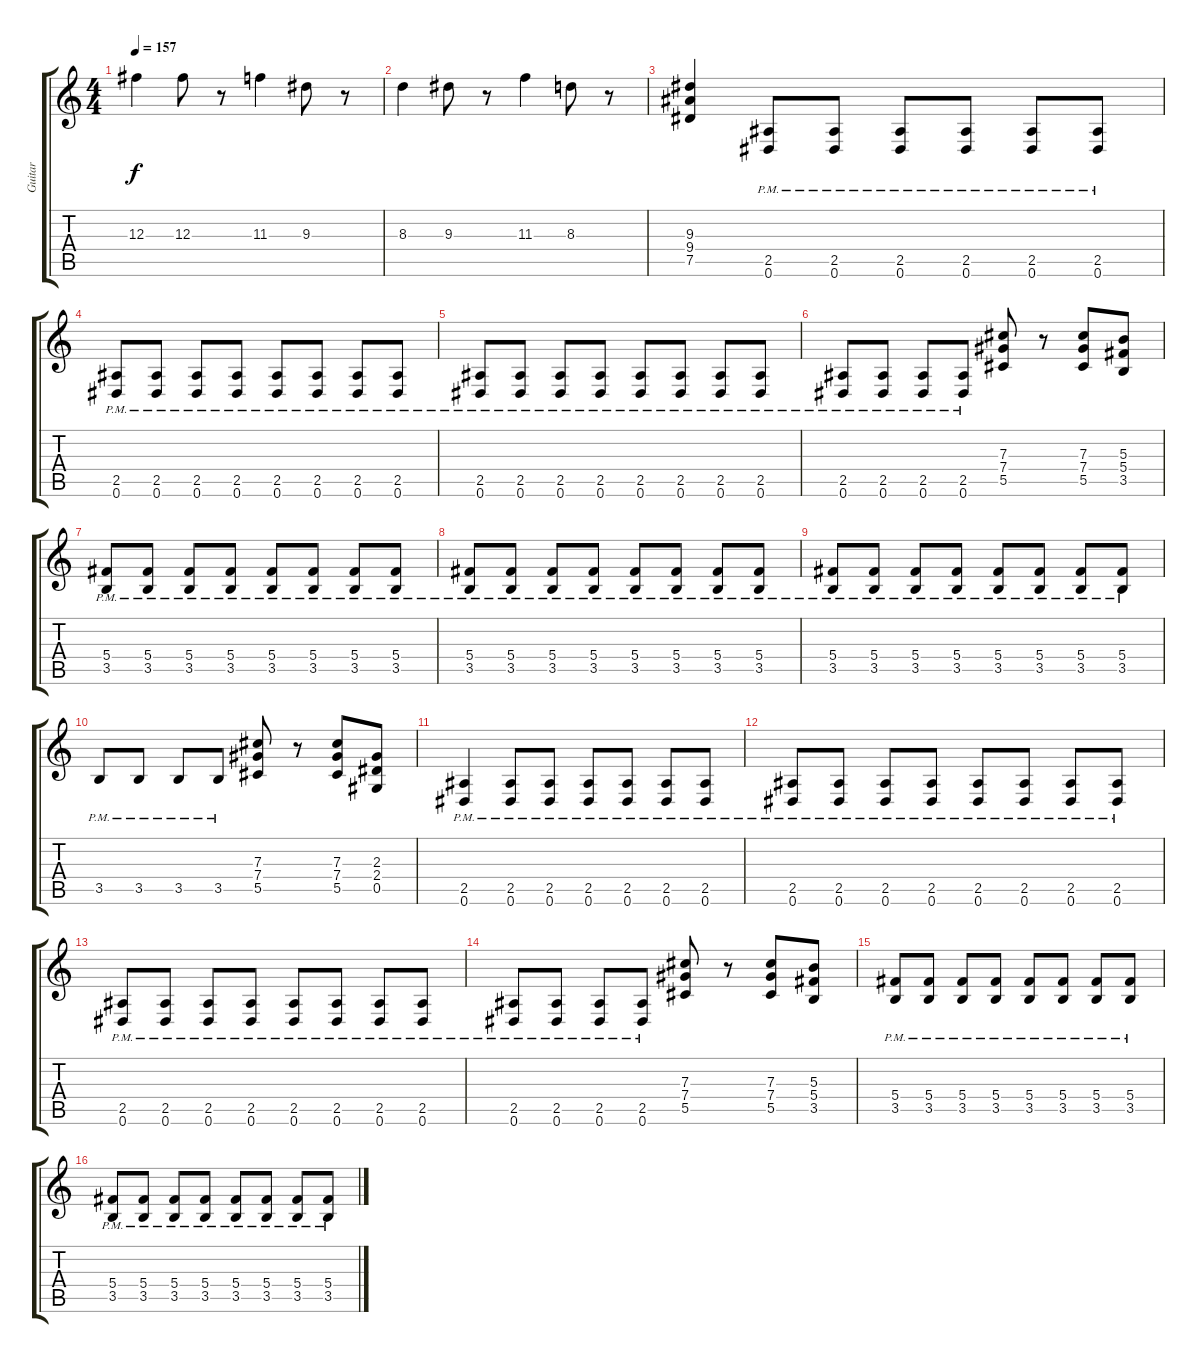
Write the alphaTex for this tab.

\track ("Guitar" "Guitar") {instrument distortionguitar}
\staff {score tabs}
\tuning (Eb4 Bb3 Gb3 Db3 Ab2 Eb2) {hide}
\ts (4 4)
\tempo 157
\clef g2
\ks c
12.3.4{dy f} 12.3.8 r.8 11.3.4 9.3.8 r.8 |
8.3.4 9.3.8 r.8 11.3.4 8.3.8 r.8 |
(9.3 9.4 7.5).4{volume 16} (2.5 0.6{pm}).8 (2.5 0.6{pm}).8 (2.5 0.6{pm}).8 (2.5 0.6{pm}).8 (2.5 0.6{pm}).8 (2.5 0.6{pm}).8 |
(2.5 0.6{pm}).8 (2.5 0.6{pm}).8 (2.5 0.6{pm}).8 (2.5 0.6{pm}).8 (2.5 0.6{pm}).8 (2.5 0.6{pm}).8 (2.5 0.6{pm}).8 (2.5 0.6{pm}).8 |
(2.5 0.6{pm}).8 (2.5 0.6{pm}).8 (2.5 0.6{pm}).8 (2.5 0.6{pm}).8 (2.5 0.6{pm}).8 (2.5 0.6{pm}).8 (2.5 0.6{pm}).8 (2.5 0.6{pm}).8 |
(2.5 0.6{pm}).8 (2.5 0.6{pm}).8 (2.5 0.6{pm}).8 (2.5 0.6{pm}).8 (7.3 7.4 5.5).8 r.8 (7.3 7.4 5.5).8 (5.3 5.4 3.5).8 |
(5.4 3.5{pm}).8 (5.4 3.5{pm}).8 (5.4 3.5{pm}).8 (5.4 3.5{pm}).8 (5.4 3.5{pm}).8 (5.4 3.5{pm}).8 (5.4 3.5{pm}).8 (5.4 3.5{pm}).8 |
(5.4 3.5{pm}).8 (5.4 3.5{pm}).8 (5.4 3.5{pm}).8 (5.4 3.5{pm}).8 (5.4 3.5{pm}).8 (5.4 3.5{pm}).8 (5.4 3.5{pm}).8 (5.4 3.5{pm}).8 |
(5.4 3.5{pm}).8 (5.4 3.5{pm}).8 (5.4 3.5{pm}).8 (5.4 3.5{pm}).8 (5.4 3.5{pm}).8 (5.4 3.5{pm}).8 (5.4 3.5{pm}).8 (5.4 3.5{pm}).8 |
3.5{pm}.8 3.5{pm}.8 3.5{pm}.8 3.5{pm}.8 (7.3 7.4 5.5).8 r.8 (7.3 7.4 5.5).8 (2.3 2.4 0.5).8 |
(2.5 0.6{pm}).4 (2.5 0.6{pm}).8 (2.5 0.6{pm}).8 (2.5 0.6{pm}).8 (2.5 0.6{pm}).8 (2.5 0.6{pm}).8 (2.5 0.6{pm}).8 |
(2.5 0.6{pm}).8 (2.5 0.6{pm}).8 (2.5 0.6{pm}).8 (2.5 0.6{pm}).8 (2.5 0.6{pm}).8 (2.5 0.6{pm}).8 (2.5 0.6{pm}).8 (2.5 0.6{pm}).8 |
(2.5 0.6{pm}).8 (2.5 0.6{pm}).8 (2.5 0.6{pm}).8 (2.5 0.6{pm}).8 (2.5 0.6{pm}).8 (2.5 0.6{pm}).8 (2.5 0.6{pm}).8 (2.5 0.6{pm}).8 |
(2.5 0.6{pm}).8 (2.5 0.6{pm}).8 (2.5 0.6{pm}).8 (2.5 0.6{pm}).8 (7.3 7.4 5.5).8 r.8 (7.3 7.4 5.5).8 (5.3 5.4 3.5).8 |
(5.4 3.5{pm}).8 (5.4 3.5{pm}).8 (5.4 3.5{pm}).8 (5.4 3.5{pm}).8 (5.4 3.5{pm}).8 (5.4 3.5{pm}).8 (5.4 3.5{pm}).8 (5.4 3.5{pm}).8 |
(5.4 3.5{pm}).8 (5.4 3.5{pm}).8 (5.4 3.5{pm}).8 (5.4 3.5{pm}).8 (5.4 3.5{pm}).8 (5.4 3.5{pm}).8 (5.4 3.5{pm}).8 (5.4 3.5{pm}).8
